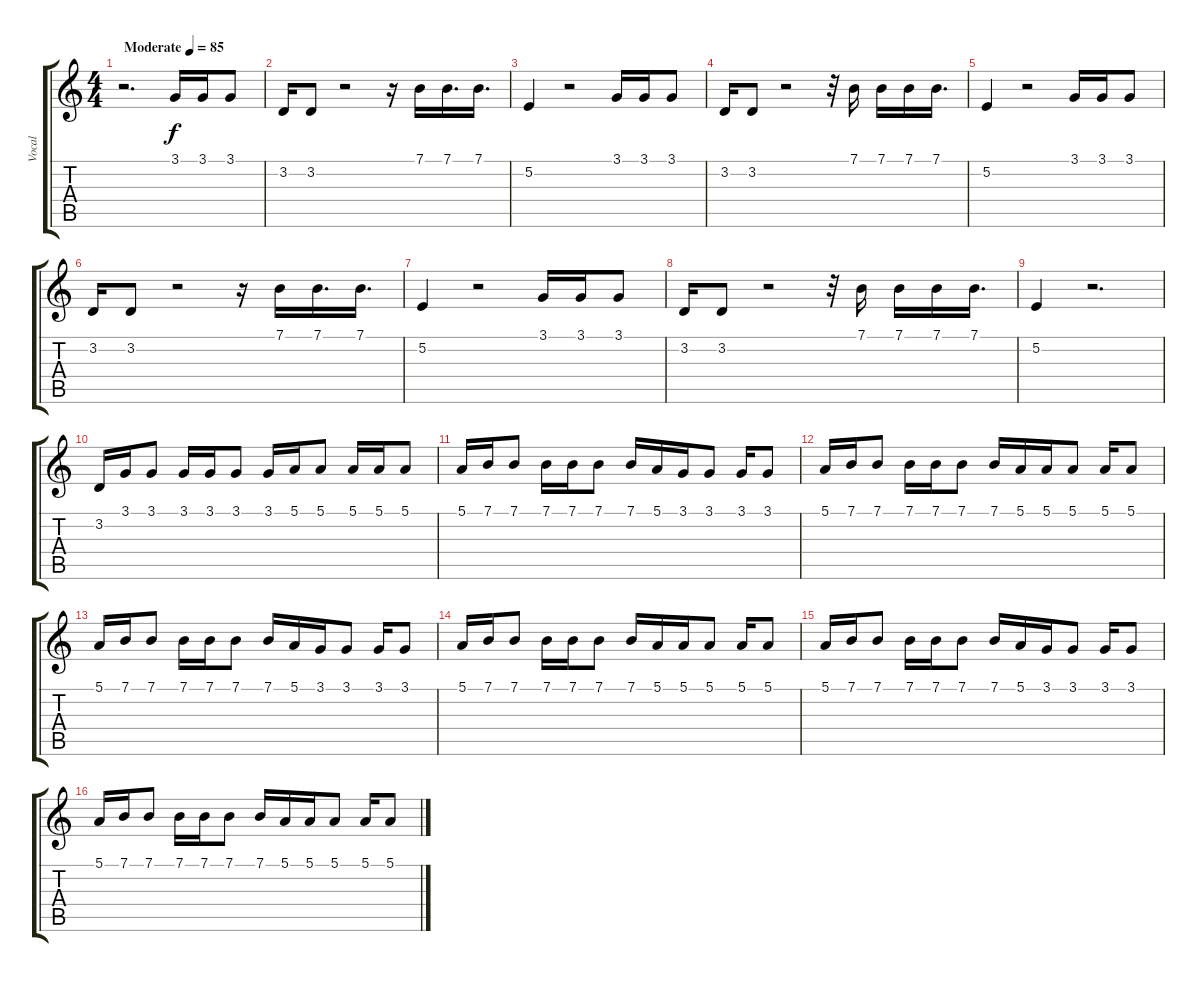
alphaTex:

\track ("Vocal" "Vocal") {instrument lead6voice}
\staff {score tabs}
\tuning (E4 B3 G3 D3 A2 E2) {hide}
\ts (4 4)
\tempo (85 "Moderate")
\clef g2
\ks c
r.2{d dy f instrument lead6voice} 3.1.16 3.1.16 3.1.8 |
3.2.16 3.2.8 r.2 r.16 7.1.16 7.1.16{d} 7.1.16{d} |
5.2.4 r.2 3.1.16 3.1.16 3.1.8 |
3.2.16 3.2.8 r.2 r.32 7.1.16 7.1.16 7.1.16 7.1.16{d} |
5.2.4 r.2 3.1.16 3.1.16 3.1.8 |
3.2.16 3.2.8 r.2 r.16 7.1.16 7.1.16{d} 7.1.16{d} |
5.2.4 r.2 3.1.16 3.1.16 3.1.8 |
3.2.16 3.2.8 r.2 r.32 7.1.16 7.1.16 7.1.16 7.1.16{d} |
5.2.4 r.2{d} |
3.2.16 3.1.16 3.1.8 3.1.16 3.1.16 3.1.8 3.1.16 5.1.16 5.1.8 5.1.16 5.1.16 5.1.8 |
5.1.16 7.1.16 7.1.8 7.1.16 7.1.16 7.1.8 7.1.16 5.1.16 3.1.16 3.1.8 3.1.16 3.1.8 |
5.1.16 7.1.16 7.1.8 7.1.16 7.1.16 7.1.8 7.1.16 5.1.16 5.1.16 5.1.8 5.1.16 5.1.8 |
5.1.16 7.1.16 7.1.8 7.1.16 7.1.16 7.1.8 7.1.16 5.1.16 3.1.16 3.1.8 3.1.16 3.1.8 |
5.1.16 7.1.16 7.1.8 7.1.16 7.1.16 7.1.8 7.1.16 5.1.16 5.1.16 5.1.8 5.1.16 5.1.8 |
5.1.16 7.1.16 7.1.8 7.1.16 7.1.16 7.1.8 7.1.16 5.1.16 3.1.16 3.1.8 3.1.16 3.1.8 |
5.1.16 7.1.16 7.1.8 7.1.16 7.1.16 7.1.8 7.1.16 5.1.16 5.1.16 5.1.8 5.1.16 5.1.8
